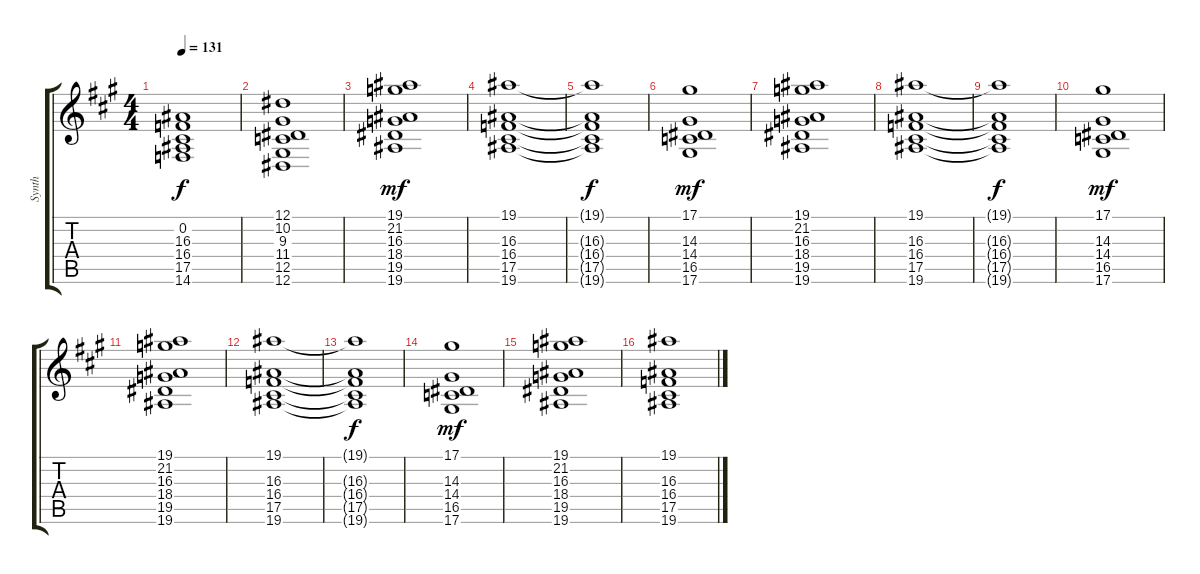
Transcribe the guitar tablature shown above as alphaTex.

\track ("Synth" "Synth") {instrument pad2warm}
\staff {score tabs}
\tuning (Eb4 Bb3 Gb3 Db3 Ab2 Eb2) {hide}
\ts (4 4)
\tempo 131
\clef g2
\ks a
(0.2{t} 16.3{t} 16.4{t} 17.5{t} 14.6{t}).1{dy f} |
(12.1 10.2 9.3 11.4 12.5 12.6).1 |
(19.1 21.2 16.3 18.4 19.5 19.6).1{dy mf} |
(19.1 16.3 16.4 17.5 19.6).1 |
(19.1{t} 16.3{t} 16.4{t} 17.5{t} 19.6{t}).1{dy f} |
(17.1 14.3 14.4 16.5 17.6).1{dy mf} |
(19.1 21.2 16.3 18.4 19.5 19.6).1 |
(19.1 16.3 16.4 17.5 19.6).1 |
(19.1{t} 16.3{t} 16.4{t} 17.5{t} 19.6{t}).1{dy f} |
(17.1 14.3 14.4 16.5 17.6).1{dy mf} |
(19.1 21.2 16.3 18.4 19.5 19.6).1 |
(19.1 16.3 16.4 17.5 19.6).1 |
(19.1{t} 16.3{t} 16.4{t} 17.5{t} 19.6{t}).1{dy f} |
(17.1 14.3 14.4 16.5 17.6).1{dy mf} |
(19.1 21.2 16.3 18.4 19.5 19.6).1 |
(19.1 16.3 16.4 17.5 19.6).1
